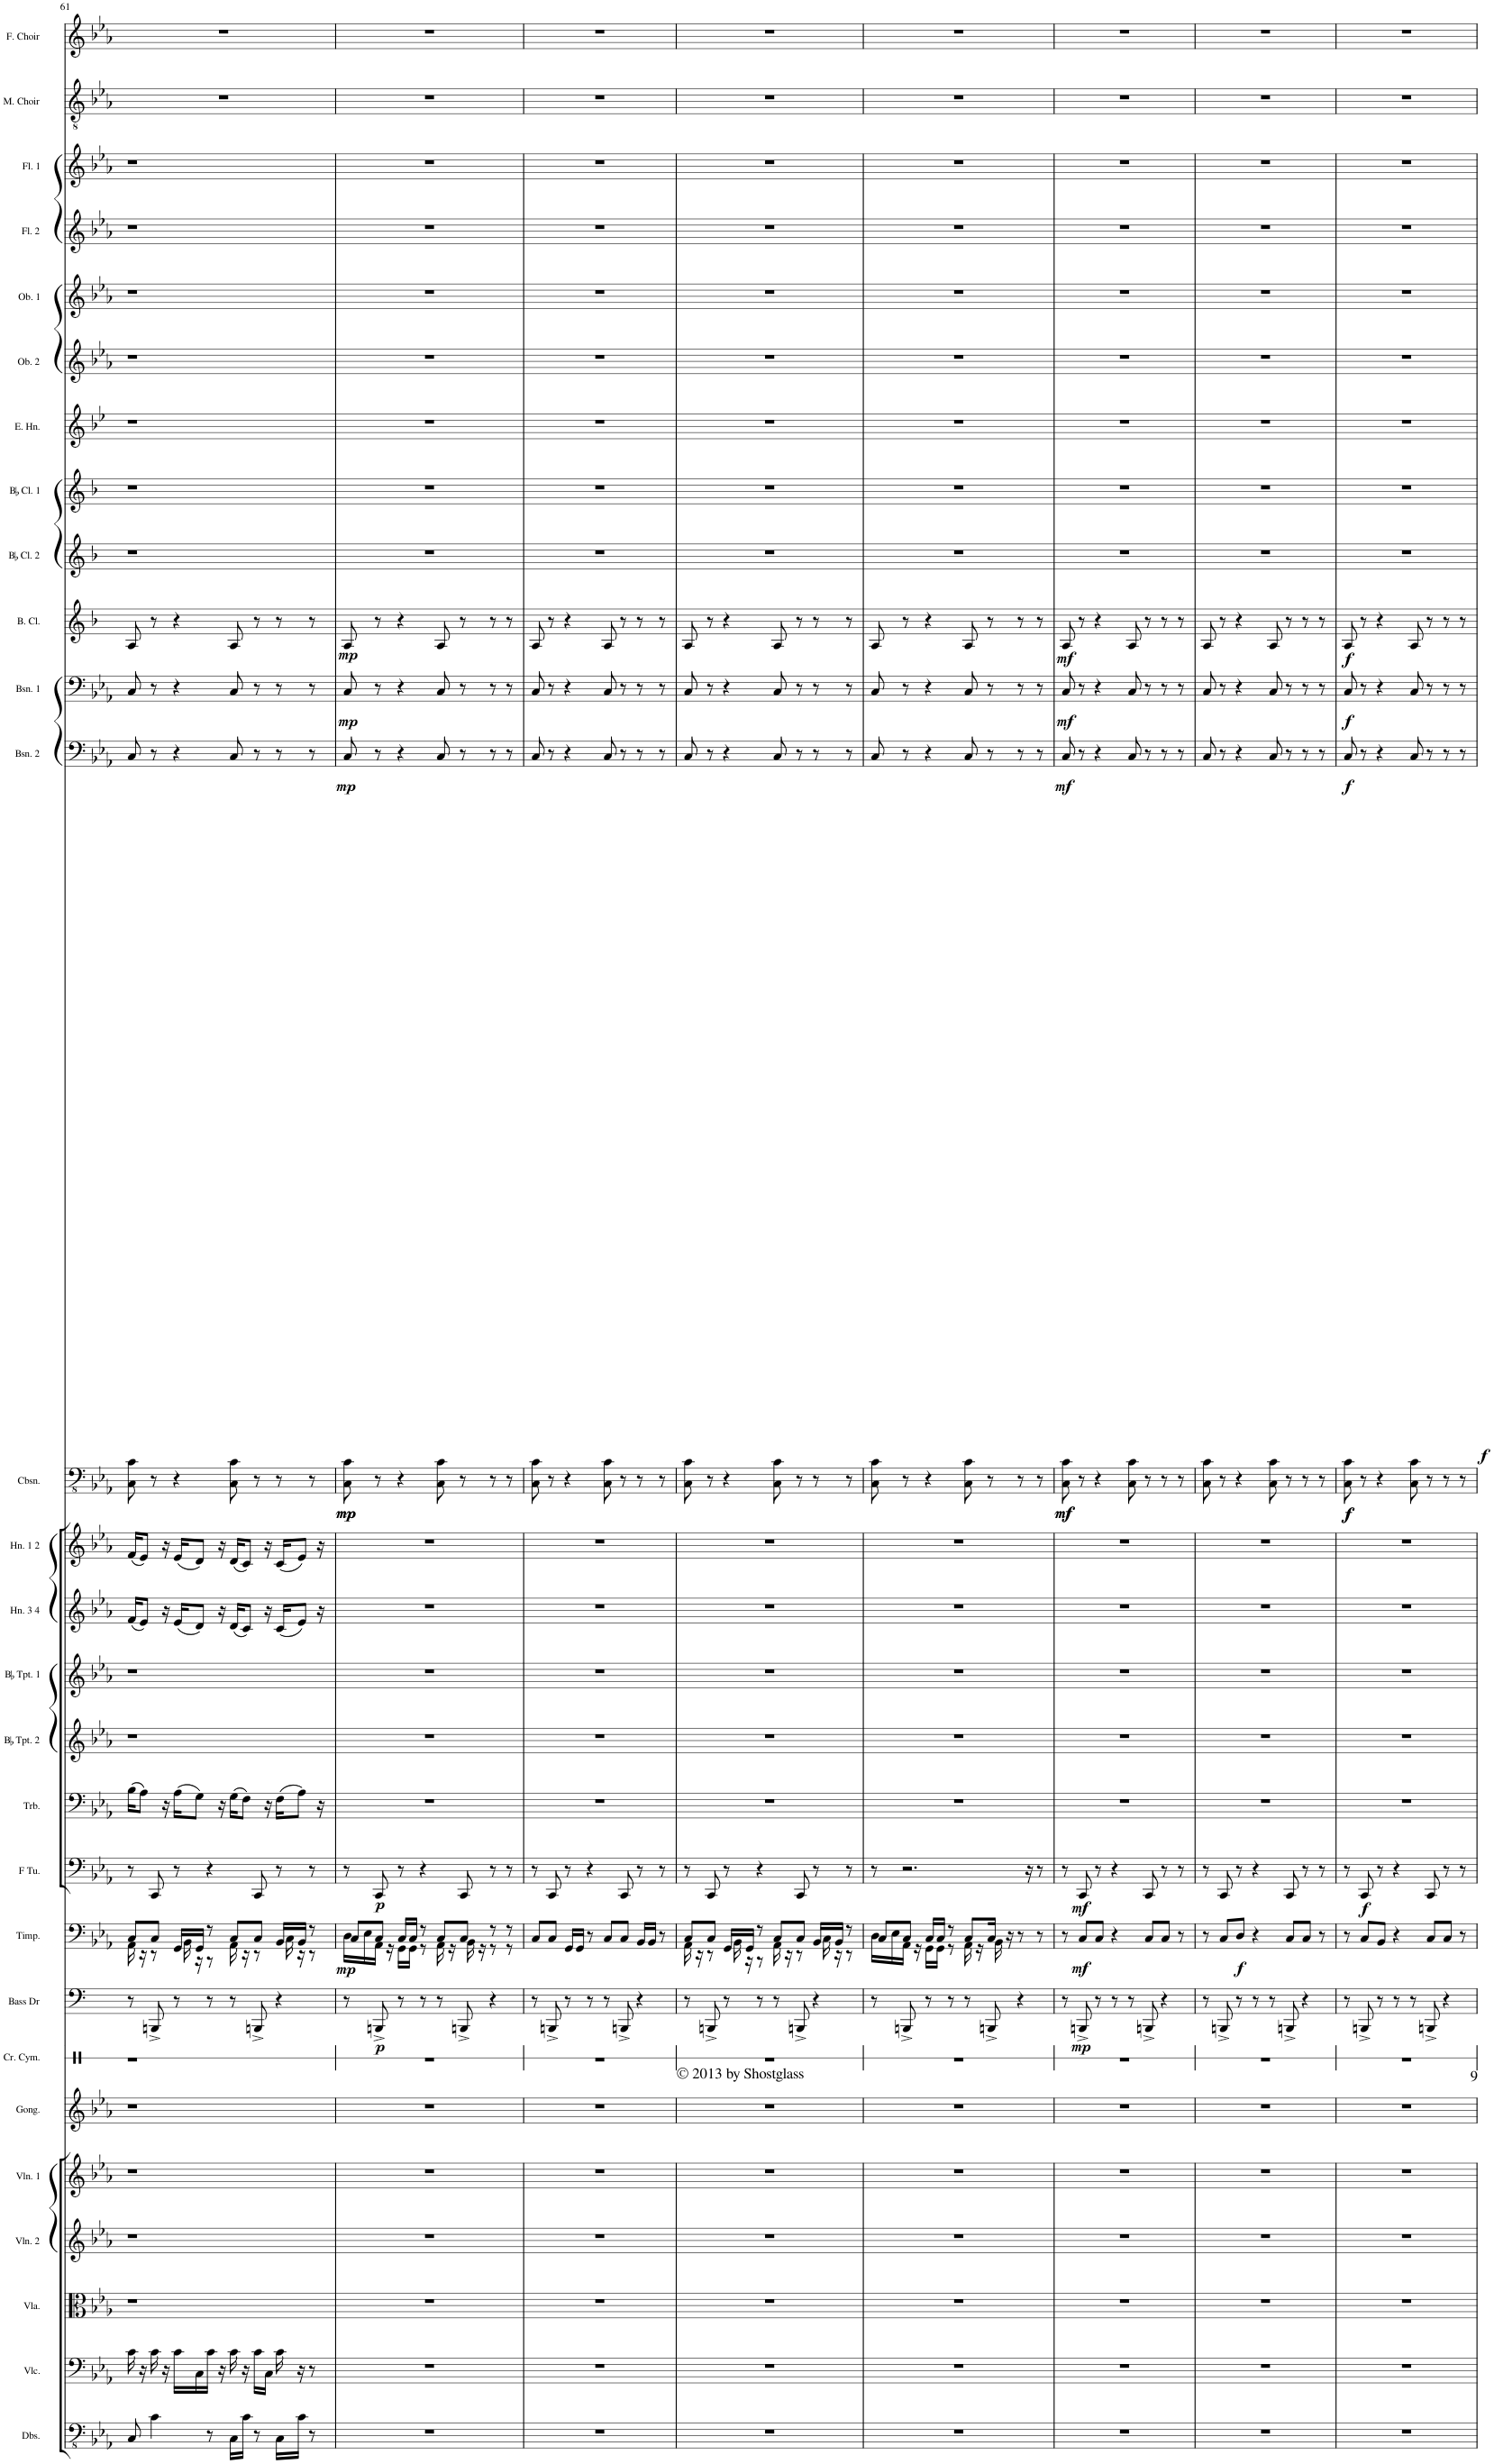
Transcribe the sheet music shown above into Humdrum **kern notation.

**kern	**kern	**kern	**kern	**kern	**kern	**kern	**kern	**dynam	**kern	**dynam	**kern	**dynam	**kern	**kern	**kern	**kern	**kern	**kern	**dynam	**kern	**dynam	**kern	**dynam	**kern	**dynam	**kern	**kern	**kern	**kern	**kern	**kern	**kern	**kern	**kern
*part28	*part27	*part26	*part25	*part24	*part23	*part22	*part21	*part21	*part20	*part20	*part19	*part19	*part18	*part17	*part16	*part15	*part14	*part13	*part13	*part12	*part12	*part11	*part11	*part10	*part10	*part9	*part8	*part7	*part6	*part5	*part4	*part3	*part2	*part1
*staff28	*staff27	*staff26	*staff25	*staff24	*staff23	*staff22	*staff21	*staff21	*staff20	*staff20	*staff19	*staff19	*staff18	*staff17	*staff16	*staff15	*staff14	*staff13	*staff13	*staff12	*staff12	*staff11	*staff11	*staff10	*staff10	*staff9	*staff8	*staff7	*staff6	*staff5	*staff4	*staff3	*staff2	*staff1
*I"Double Basses	*I"Violoncello	*I"Viola	*I"Violin 2	*I"Violin 1	*I"Gong	*I"Crash Cymbal	*I"Bass Drum	*	*I"Timpani	*	*I"Tuba	*	*I"Trombone	*I"BaccidentalFlat Trumpet 2	*I"BaccidentalFlat Trumpet 1	*I"Horn 3 4	*I"Horn 1 2	*I"Contrabassoon	*	*I"Bassoon 2	*	*I"Bassoon 1	*	*I"Bass Clarinet	*	*I"BaccidentalFlat Clarinet 2	*I"BaccidentalFlat Clarinet 1	*I"English Horn	*I"Oboe 2	*I"Oboe 1	*I"Flute 2	*I"Flute 1	*I"Male Choir.	*I"Female Choir.
*I'Dbs.	*I'Vlc.	*I'Vla.	*I'Vln. 2	*I'Vln. 1	*I'Gong.	*I'Cr. Cym.	*I'Bass Dr	*	*I'Timp.	*	*	*	*I'Trb.	*I'BaccidentalFlat Tpt. 2	*I'BaccidentalFlat Tpt. 1	*I'Hn. 3 4	*I'Hn. 1 2	*I'Cbsn.	*	*I'Bsn. 2	*	*I'Bsn. 1	*	*I'B. Cl.	*	*I'BaccidentalFlat Cl. 2	*I'BaccidentalFlat Cl. 1	*I'E. Hn.	*I'Ob. 2	*I'Ob. 1	*I'Fl. 2	*I'Fl. 1	*I'M. Choir	*I'F. Choir
!!LO:PB:g=z
*clefFv4	*clefF4	*clefC3	*clefG2	*clefG2	*clefG2	*clefX	*clefF4	*	*clefF4	*	*clefF4	*	*clefF4	*clefG2	*clefG2	*clefG2	*clefG2	*clefFv4	*	*clefF4	*	*clefF4	*	*clefG2	*	*clefG2	*clefG2	*clefG2	*clefG2	*clefG2	*clefG2	*clefG2	*clefGv2	*clefG2
*	*	*	*	*	*	*	*	*	*	*	*	*	*	*Trd1c2	*Trd1c2	*Trd4c7	*Trd4c7	*Trd7c12	*	*	*	*	*	*Trd8c14	*	*Trd1c2	*Trd1c2	*Trd4c7	*	*	*	*	*	*
*k[b-e-a-]	*k[b-e-a-]	*k[b-e-a-]	*k[b-e-a-]	*k[b-e-a-]	*k[b-e-a-]	*k[]	*k[]	*	*k[b-e-a-]	*	*k[b-e-a-]	*	*k[b-e-a-]	*k[b-e-a-]	*k[b-e-a-]	*k[b-e-a-]	*k[b-e-a-]	*k[b-e-a-]	*	*k[b-e-a-]	*	*k[b-e-a-]	*	*k[b-]	*	*k[b-]	*k[b-]	*k[b-e-]	*k[b-e-a-]	*k[b-e-a-]	*k[b-e-a-]	*k[b-e-a-]	*k[b-e-a-]	*k[b-e-a-]
=61	=61	=61	=61	=61	=61	=61	=61	=61	=61	=61	=61	=61	=61	=61	=61	=61	=61	=61	=61	=61	=61	=61	=61	=61	=61	=61	=61	=61	=61	=61	=61	=61	=61	=61
*	*	*	*	*	*	*	*	*	*^	*	*	*	*	*	*	*	*	*	*	*	*	*	*	*	*	*	*	*	*	*	*	*	*	*
8CC/	16c\	1r	1r	1r	1r	1r	8r	.	8C/L	16AA-\	.	8r	.	(16B-\KL	1r	1r	(16f/KL	(16f/KL	8CC\ 8C\	.	8C/	.	8C/	.	8A/	.	1r	1r	1r	1r	1r	1r	1r	1r	1r
.	16r	.	.	.	.	.	.	.	.	16r	.	.	.	8A-\J)	.	.	8e-/J)	8e-/J)	.	.	.	.	.	.	.	.	.	.	.	.	.	.	.	.	.
4C\	16c\	.	.	.	.	.	8BBBn^/	.	8C/J	8r	.	8CC/	.	.	.	.	.	.	8r	.	8r	.	8r	.	8r	.	.	.	.	.	.	.	.	.	.
.	16r	.	.	.	.	.	.	.	.	.	.	.	.	16r	.	.	16r	16r	.	.	.	.	.	.	.	.	.	.	.	.	.	.	.	.	.
.	16c\LL	.	.	.	.	.	8r	.	16GG/LL	16BB-\	.	8r	.	(16A-\KL	.	.	(16e-/KL	(16e-/KL	4r	.	4r	.	4r	.	4r	.	.	.	.	.	.	.	.	.	.
.	16C\	.	.	.	.	.	.	.	16GG/JJ	16r	.	.	.	8G\J)	.	.	8d/J)	8d/J)	.	.	.	.	.	.	.	.	.	.	.	.	.	.	.	.	.
8r	16c\JJ	.	.	.	.	.	8r	.	8r	8r	.	4r	.	.	.	.	.	.	.	.	.	.	.	.	.	.	.	.	.	.	.	.	.	.	.
.	16r	.	.	.	.	.	.	.	.	.	.	.	.	16r	.	.	16r	16r	.	.	.	.	.	.	.	.	.	.	.	.	.	.	.	.	.
16CC\LL	16c\	.	.	.	.	.	8r	.	8C/L	16AA-\	.	.	.	(16G\KL	.	.	(16d/KL	(16d/KL	8CC\ 8C\	.	8C/	.	8C/	.	8A/	.	.	.	.	.	.	.	.	.	.
16C\JJ	16r	.	.	.	.	.	.	.	.	16r	.	.	.	8F\J)	.	.	8c/J)	8c/J)	.	.	.	.	.	.	.	.	.	.	.	.	.	.	.	.	.
8r	16c\LL	.	.	.	.	.	8BBBn^/	.	8C/J	8r	.	8CC/	.	.	.	.	.	.	8r	.	8r	.	8r	.	8r	.	.	.	.	.	.	.	.	.	.
.	16C\JJ	.	.	.	.	.	.	.	.	.	.	.	.	16r	.	.	16r	16r	.	.	.	.	.	.	.	.	.	.	.	.	.	.	.	.	.
16CC\LL	16c\	.	.	.	.	.	4r	.	16BB-/LL	16C\	.	8r	.	(16F\KL	.	.	(16c/KL	(16c/KL	8r	.	8r	.	8r	.	8r	.	.	.	.	.	.	.	.	.	.
16C\JJ	16r	.	.	.	.	.	.	.	16BB-/JJ	16r	.	.	.	8A-\J)	.	.	8e-/J)	8e-/J)	.	.	.	.	.	.	.	.	.	.	.	.	.	.	.	.	.
8r	8r	.	.	.	.	.	.	.	8r	8r	.	8r	.	.	.	.	.	.	8r	.	8r	.	8r	.	8r	.	.	.	.	.	.	.	.	.	.
.	.	.	.	.	.	.	.	.	.	.	.	.	.	16r	.	.	16r	16r	.	.	.	.	.	.	.	.	.	.	.	.	.	.	.	.	.
=62	=62	=62	=62	=62	=62	=62	=62	=62	=62	=62	=62	=62	=62	=62	=62	=62	=62	=62	=62	=62	=62	=62	=62	=62	=62	=62	=62	=62	=62	=62	=62	=62	=62	=62	=62
!	!	!	!	!	!	!	!	!	!	!	!LO:DY:b	!	!	!	!	!	!	!	!	!LO:DY:b	!	!	!	!	!	!	!	!	!	!	!	!	!	!	!
!	!	!	!	!	!	!	!	!	!	!	!	!	!	!	!	!	!	!	!	!LO:DY:n=1:b	!	!LO:DY:b	!	!LO:DY:b	!	!LO:DY:b	!	!	!	!	!	!	!	!	!
1r	1r	1r	1r	1r	1r	1r	8r	.	8C/L	16D\LL	mp	8r	.	1r	1r	1r	1r	1r	8CC\ 8C\	mp mp	8C/	mp	8C/	mp	8A/	mp	1r	1r	1r	1r	1r	1r	1r	1r	1r
.	.	.	.	.	.	.	.	.	.	16E-\	.	.	.	.	.	.	.	.	.	.	.	.	.	.	.	.	.	.	.	.	.	.	.	.	.
!	!	!	!	!	!	!	!	!LO:DY:b	!	!	!	!	!LO:DY:b	!	!	!	!	!	!	!	!	!	!	!	!	!	!	!	!	!	!	!	!	!	!
.	.	.	.	.	.	.	8BBBn^/	p	8C/J	16AA-\JJ	.	8CC/	p	.	.	.	.	.	8r	.	8r	.	8r	.	8r	.	.	.	.	.	.	.	.	.	.
.	.	.	.	.	.	.	.	.	.	16r	.	.	.	.	.	.	.	.	.	.	.	.	.	.	.	.	.	.	.	.	.	.	.	.	.
.	.	.	.	.	.	.	8r	.	16C/LL	16GG\LL	.	8r	.	.	.	.	.	.	4r	.	4r	.	4r	.	4r	.	.	.	.	.	.	.	.	.	.
.	.	.	.	.	.	.	.	.	16C/JJ	16GG\JJ	.	.	.	.	.	.	.	.	.	.	.	.	.	.	.	.	.	.	.	.	.	.	.	.	.
.	.	.	.	.	.	.	8r	.	8r	8r	.	4r	.	.	.	.	.	.	.	.	.	.	.	.	.	.	.	.	.	.	.	.	.	.	.
.	.	.	.	.	.	.	8r	.	8C/L	16AA-\	.	.	.	.	.	.	.	.	8CC\ 8C\	.	8C/	.	8C/	.	8A/	.	.	.	.	.	.	.	.	.	.
.	.	.	.	.	.	.	.	.	.	16r	.	.	.	.	.	.	.	.	.	.	.	.	.	.	.	.	.	.	.	.	.	.	.	.	.
.	.	.	.	.	.	.	8BBBn^/	.	8C/J	16BB-\	.	8CC/	.	.	.	.	.	.	8r	.	8r	.	8r	.	8r	.	.	.	.	.	.	.	.	.	.
.	.	.	.	.	.	.	.	.	.	16r	.	.	.	.	.	.	.	.	.	.	.	.	.	.	.	.	.	.	.	.	.	.	.	.	.
.	.	.	.	.	.	.	4r	.	8r	8r	.	8r	.	.	.	.	.	.	8r	.	8r	.	8r	.	8r	.	.	.	.	.	.	.	.	.	.
.	.	.	.	.	.	.	.	.	8r	8r	.	8r	.	.	.	.	.	.	8r	.	8r	.	8r	.	8r	.	.	.	.	.	.	.	.	.	.
*	*	*	*	*	*	*	*	*	*v	*v	*	*	*	*	*	*	*	*	*	*	*	*	*	*	*	*	*	*	*	*	*	*	*	*	*
=63	=63	=63	=63	=63	=63	=63	=63	=63	=63	=63	=63	=63	=63	=63	=63	=63	=63	=63	=63	=63	=63	=63	=63	=63	=63	=63	=63	=63	=63	=63	=63	=63	=63	=63
1r	1r	1r	1r	1r	1r	1r	8r	.	8C/L	.	8r	.	1r	1r	1r	1r	1r	8CC\ 8C\	.	8C/	.	8C/	.	8A/	.	1r	1r	1r	1r	1r	1r	1r	1r	1r
.	.	.	.	.	.	.	8BBBn^/	.	8C/J	.	8CC/	.	.	.	.	.	.	8r	.	8r	.	8r	.	8r	.	.	.	.	.	.	.	.	.	.
.	.	.	.	.	.	.	8r	.	16GG/LL	.	8r	.	.	.	.	.	.	4r	.	4r	.	4r	.	4r	.	.	.	.	.	.	.	.	.	.
.	.	.	.	.	.	.	.	.	16GG/JJ	.	.	.	.	.	.	.	.	.	.	.	.	.	.	.	.	.	.	.	.	.	.	.	.	.
.	.	.	.	.	.	.	8r	.	8r	.	4r	.	.	.	.	.	.	.	.	.	.	.	.	.	.	.	.	.	.	.	.	.	.	.
.	.	.	.	.	.	.	8r	.	8C/L	.	.	.	.	.	.	.	.	8CC\ 8C\	.	8C/	.	8C/	.	8A/	.	.	.	.	.	.	.	.	.	.
.	.	.	.	.	.	.	8BBBn^/	.	8C/J	.	8CC/	.	.	.	.	.	.	8r	.	8r	.	8r	.	8r	.	.	.	.	.	.	.	.	.	.
.	.	.	.	.	.	.	4r	.	16BB-/LL	.	8r	.	.	.	.	.	.	8r	.	8r	.	8r	.	8r	.	.	.	.	.	.	.	.	.	.
.	.	.	.	.	.	.	.	.	16BB-/JJ	.	.	.	.	.	.	.	.	.	.	.	.	.	.	.	.	.	.	.	.	.	.	.	.	.
.	.	.	.	.	.	.	.	.	8r	.	8r	.	.	.	.	.	.	8r	.	8r	.	8r	.	8r	.	.	.	.	.	.	.	.	.	.
=64	=64	=64	=64	=64	=64	=64	=64	=64	=64	=64	=64	=64	=64	=64	=64	=64	=64	=64	=64	=64	=64	=64	=64	=64	=64	=64	=64	=64	=64	=64	=64	=64	=64	=64
*	*	*	*	*	*	*	*	*	*^	*	*	*	*	*	*	*	*	*	*	*	*	*	*	*	*	*	*	*	*	*	*	*	*	*
1r	1r	1r	1r	1r	1r	1r	8r	.	8C/L	16AA-\	.	8r	.	1r	1r	1r	1r	1r	8CC\ 8C\	.	8C/	.	8C/	.	8A/	.	1r	1r	1r	1r	1r	1r	1r	1r	1r
.	.	.	.	.	.	.	.	.	.	16r	.	.	.	.	.	.	.	.	.	.	.	.	.	.	.	.	.	.	.	.	.	.	.	.	.
.	.	.	.	.	.	.	8BBBn^/	.	8C/J	8r	.	8CC/	.	.	.	.	.	.	8r	.	8r	.	8r	.	8r	.	.	.	.	.	.	.	.	.	.
.	.	.	.	.	.	.	8r	.	16GG/LL	16BB-\	.	8r	.	.	.	.	.	.	4r	.	4r	.	4r	.	4r	.	.	.	.	.	.	.	.	.	.
.	.	.	.	.	.	.	.	.	16GG/JJ	16r	.	.	.	.	.	.	.	.	.	.	.	.	.	.	.	.	.	.	.	.	.	.	.	.	.
.	.	.	.	.	.	.	8r	.	8r	8r	.	4r	.	.	.	.	.	.	.	.	.	.	.	.	.	.	.	.	.	.	.	.	.	.	.
.	.	.	.	.	.	.	8r	.	8C/L	16AA-\	.	.	.	.	.	.	.	.	8CC\ 8C\	.	8C/	.	8C/	.	8A/	.	.	.	.	.	.	.	.	.	.
.	.	.	.	.	.	.	.	.	.	16r	.	.	.	.	.	.	.	.	.	.	.	.	.	.	.	.	.	.	.	.	.	.	.	.	.
.	.	.	.	.	.	.	8BBBn^/	.	8C/J	8r	.	8CC/	.	.	.	.	.	.	8r	.	8r	.	8r	.	8r	.	.	.	.	.	.	.	.	.	.
.	.	.	.	.	.	.	4r	.	16BB-/LL	16C\	.	8r	.	.	.	.	.	.	8r	.	8r	.	8r	.	8r	.	.	.	.	.	.	.	.	.	.
.	.	.	.	.	.	.	.	.	16BB-/JJ	16r	.	.	.	.	.	.	.	.	.	.	.	.	.	.	.	.	.	.	.	.	.	.	.	.	.
.	.	.	.	.	.	.	.	.	8r	8r	.	8r	.	.	.	.	.	.	8r	.	8r	.	8r	.	8r	.	.	.	.	.	.	.	.	.	.
=65	=65	=65	=65	=65	=65	=65	=65	=65	=65	=65	=65	=65	=65	=65	=65	=65	=65	=65	=65	=65	=65	=65	=65	=65	=65	=65	=65	=65	=65	=65	=65	=65	=65	=65	=65
1r	1r	1r	1r	1r	1r	1r	8r	.	8C/L	16D\LL	.	8r	.	1r	1r	1r	1r	1r	8CC\ 8C\	.	8C/	.	8C/	.	8A/	.	1r	1r	1r	1r	1r	1r	1r	1r	1r
.	.	.	.	.	.	.	.	.	.	16E-\	.	.	.	.	.	.	.	.	.	.	.	.	.	.	.	.	.	.	.	.	.	.	.	.	.
.	.	.	.	.	.	.	8BBBn^/	.	8C/J	16AA-\JJ	.	2.r	.	.	.	.	.	.	8r	.	8r	.	8r	.	8r	.	.	.	.	.	.	.	.	.	.
.	.	.	.	.	.	.	.	.	.	16r	.	.	.	.	.	.	.	.	.	.	.	.	.	.	.	.	.	.	.	.	.	.	.	.	.
.	.	.	.	.	.	.	8r	.	16C/LL	16GG\LL	.	.	.	.	.	.	.	.	4r	.	4r	.	4r	.	4r	.	.	.	.	.	.	.	.	.	.
.	.	.	.	.	.	.	.	.	16C/JJ	16GG\JJ	.	.	.	.	.	.	.	.	.	.	.	.	.	.	.	.	.	.	.	.	.	.	.	.	.
.	.	.	.	.	.	.	8r	.	8r	8r	.	.	.	.	.	.	.	.	.	.	.	.	.	.	.	.	.	.	.	.	.	.	.	.	.
.	.	.	.	.	.	.	8r	.	8C/L	16AA-\	.	.	.	.	.	.	.	.	8CC\ 8C\	.	8C/	.	8C/	.	8A/	.	.	.	.	.	.	.	.	.	.
.	.	.	.	.	.	.	.	.	.	16r	.	.	.	.	.	.	.	.	.	.	.	.	.	.	.	.	.	.	.	.	.	.	.	.	.
.	.	.	.	.	.	.	8BBBn^/	.	16C/Jk	16BB-\	.	.	.	.	.	.	.	.	8r	.	8r	.	8r	.	8r	.	.	.	.	.	.	.	.	.	.
.	.	.	.	.	.	.	.	.	16r	16ryy	.	.	.	.	.	.	.	.	.	.	.	.	.	.	.	.	.	.	.	.	.	.	.	.	.
.	.	.	.	.	.	.	4r	.	8r	4ryy	.	.	.	.	.	.	.	.	8r	.	8r	.	8r	.	8r	.	.	.	.	.	.	.	.	.	.
.	.	.	.	.	.	.	.	.	8r	.	.	16r	.	.	.	.	.	.	8r	.	8r	.	8r	.	8r	.	.	.	.	.	.	.	.	.	.
.	.	.	.	.	.	.	.	.	.	.	.	8r	.	.	.	.	.	.	.	.	.	.	.	.	.	.	.	.	.	.	.	.	.	.	.
16ryy	16ryy	16ryy	16ryy	16ryy	16ryy	16ryy	16ryy	.	16ryy	16ryy	.	.	.	16ryy	16ryy	16ryy	16ryy	16ryy	16ryy	.	16ryy	.	16ryy	.	16ryy	.	16ryy	16ryy	16ryy	16ryy	16ryy	16ryy	16ryy	16ryy	16ryy
=66	=66	=66	=66	=66	=66	=66	=66	=66	=66	=66	=66	=66	=66	=66	=66	=66	=66	=66	=66	=66	=66	=66	=66	=66	=66	=66	=66	=66	=66	=66	=66	=66	=66	=66	=66
!	!	!	!	!	!	!	!	!	!	!	!	!	!	!	!	!	!	!	!	!LO:DY:b	!	!	!	!	!	!	!	!	!	!	!	!	!	!	!
!	!	!	!	!	!	!	!	!	!	!	!	!	!	!	!	!	!	!	!	!LO:DY:n=1:b	!	!LO:DY:b	!	!LO:DY:b	!	!LO:DY:b	!	!	!	!	!	!	!	!	!
*	*	*	*	*	*	*	*	*	*v	*v	*	*	*	*	*	*	*	*	*	*	*	*	*	*	*	*	*	*	*	*	*	*	*	*	*
1r	1r	1r	1r	1r	1r	1r	8r	.	8r	.	8r	.	1r	1r	1r	1r	1r	8CC\ 8C\	mf mf	8C/	mf	8C/	mf	8A/	mf	1r	1r	1r	1r	1r	1r	1r	1r	1r
!	!	!	!	!	!	!	!	!LO:DY:b	!	!LO:DY:b	!	!LO:DY:b	!	!	!	!	!	!	!	!	!	!	!	!	!	!	!	!	!	!	!	!	!	!
.	.	.	.	.	.	.	8BBBn^/	mp	8C/L	mf	8CC/	mf	.	.	.	.	.	8r	.	8r	.	8r	.	8r	.	.	.	.	.	.	.	.	.	.
.	.	.	.	.	.	.	8r	.	8C/J	.	8r	.	.	.	.	.	.	4r	.	4r	.	4r	.	4r	.	.	.	.	.	.	.	.	.	.
.	.	.	.	.	.	.	8r	.	4r	.	4r	.	.	.	.	.	.	.	.	.	.	.	.	.	.	.	.	.	.	.	.	.	.	.
.	.	.	.	.	.	.	8r	.	.	.	.	.	.	.	.	.	.	8CC\ 8C\	.	8C/	.	8C/	.	8A/	.	.	.	.	.	.	.	.	.	.
.	.	.	.	.	.	.	8BBBn^/	.	8C/L	.	8CC/	.	.	.	.	.	.	8r	.	8r	.	8r	.	8r	.	.	.	.	.	.	.	.	.	.
.	.	.	.	.	.	.	4r	.	8C/J	.	8r	.	.	.	.	.	.	8r	.	8r	.	8r	.	8r	.	.	.	.	.	.	.	.	.	.
.	.	.	.	.	.	.	.	.	8r	.	8r	.	.	.	.	.	.	8r	.	8r	.	8r	.	8r	.	.	.	.	.	.	.	.	.	.
=67	=67	=67	=67	=67	=67	=67	=67	=67	=67	=67	=67	=67	=67	=67	=67	=67	=67	=67	=67	=67	=67	=67	=67	=67	=67	=67	=67	=67	=67	=67	=67	=67	=67	=67
1r	1r	1r	1r	1r	1r	1r	8r	.	8r	.	8r	.	1r	1r	1r	1r	1r	8CC\ 8C\	.	8C/	.	8C/	.	8A/	.	1r	1r	1r	1r	1r	1r	1r	1r	1r
.	.	.	.	.	.	.	8BBBn^/	.	8C/L	.	8CC/	.	.	.	.	.	.	8r	.	8r	.	8r	.	8r	.	.	.	.	.	.	.	.	.	.
!	!	!	!	!	!	!	!	!	!	!LO:DY:b	!	!	!	!	!	!	!	!	!	!	!	!	!	!	!	!	!	!	!	!	!	!	!	!
.	.	.	.	.	.	.	8r	.	8D/J	f	8r	.	.	.	.	.	.	4r	.	4r	.	4r	.	4r	.	.	.	.	.	.	.	.	.	.
.	.	.	.	.	.	.	8r	.	4r	.	4r	.	.	.	.	.	.	.	.	.	.	.	.	.	.	.	.	.	.	.	.	.	.	.
.	.	.	.	.	.	.	8r	.	.	.	.	.	.	.	.	.	.	8CC\ 8C\	.	8C/	.	8C/	.	8A/	.	.	.	.	.	.	.	.	.	.
.	.	.	.	.	.	.	8BBBn^/	.	8C/L	.	8CC/	.	.	.	.	.	.	8r	.	8r	.	8r	.	8r	.	.	.	.	.	.	.	.	.	.
.	.	.	.	.	.	.	4r	.	8C/J	.	8r	.	.	.	.	.	.	8r	.	8r	.	8r	.	8r	.	.	.	.	.	.	.	.	.	.
.	.	.	.	.	.	.	.	.	8r	.	8r	.	.	.	.	.	.	8r	.	8r	.	8r	.	8r	.	.	.	.	.	.	.	.	.	.
=68	=68	=68	=68	=68	=68	=68	=68	=68	=68	=68	=68	=68	=68	=68	=68	=68	=68	=68	=68	=68	=68	=68	=68	=68	=68	=68	=68	=68	=68	=68	=68	=68	=68	=68
!	!	!	!	!	!	!	!	!	!	!	!	!	!	!	!	!	!	!	!LO:DY:b	!	!	!	!	!	!	!	!	!	!	!	!	!	!	!
!	!	!	!	!	!	!	!	!	!	!	!	!	!	!	!	!	!	!	!LO:DY:n=1:b	!	!LO:DY:b	!	!LO:DY:b	!	!LO:DY:b	!	!	!	!	!	!	!	!	!
1r	1r	1r	1r	1r	1r	1r	8r	.	8r	.	8r	.	1r	1r	1r	1r	1r	8CC\ 8C\	f f	8C/	f	8C/	f	8A/	f	1r	1r	1r	1r	1r	1r	1r	1r	1r
!	!	!	!	!	!	!	!	!	!	!	!	!LO:DY:b	!	!	!	!	!	!	!	!	!	!	!	!	!	!	!	!	!	!	!	!	!	!
.	.	.	.	.	.	.	8BBBn^/	.	8C/L	.	8CC/	f	.	.	.	.	.	8r	.	8r	.	8r	.	8r	.	.	.	.	.	.	.	.	.	.
.	.	.	.	.	.	.	8r	.	8BB-/J	.	8r	.	.	.	.	.	.	4r	.	4r	.	4r	.	4r	.	.	.	.	.	.	.	.	.	.
.	.	.	.	.	.	.	8r	.	4r	.	4r	.	.	.	.	.	.	.	.	.	.	.	.	.	.	.	.	.	.	.	.	.	.	.
!	!	!	!	!	!	!	!	!	!	!	!	!	!	!	!	!	!	!	!	!	!LO:DY:b	!	!	!	!	!	!	!	!	!	!	!	!	!
.	.	.	.	.	.	.	8r	.	.	.	.	.	.	.	.	.	.	8CC\ 8C\	.	8C/	f	8C/	.	8A/	.	.	.	.	.	.	.	.	.	.
.	.	.	.	.	.	.	8BBBn^/	.	8C/L	.	8CC/	.	.	.	.	.	.	8r	.	8r	.	8r	.	8r	.	.	.	.	.	.	.	.	.	.
.	.	.	.	.	.	.	4r	.	8C/J	.	8r	.	.	.	.	.	.	8r	.	8r	.	8r	.	8r	.	.	.	.	.	.	.	.	.	.
.	.	.	.	.	.	.	.	.	8r	.	8r	.	.	.	.	.	.	8r	.	8r	.	8r	.	8r	.	.	.	.	.	.	.	.	.	.
=	=	=	=	=	=	=	=	=	=	=	=	=	=	=	=	=	=	=	=	=	=	=	=	=	=	=	=	=	=	=	=	=	=	=
*-	*-	*-	*-	*-	*-	*-	*-	*-	*-	*-	*-	*-	*-	*-	*-	*-	*-	*-	*-	*-	*-	*-	*-	*-	*-	*-	*-	*-	*-	*-	*-	*-	*-	*-
